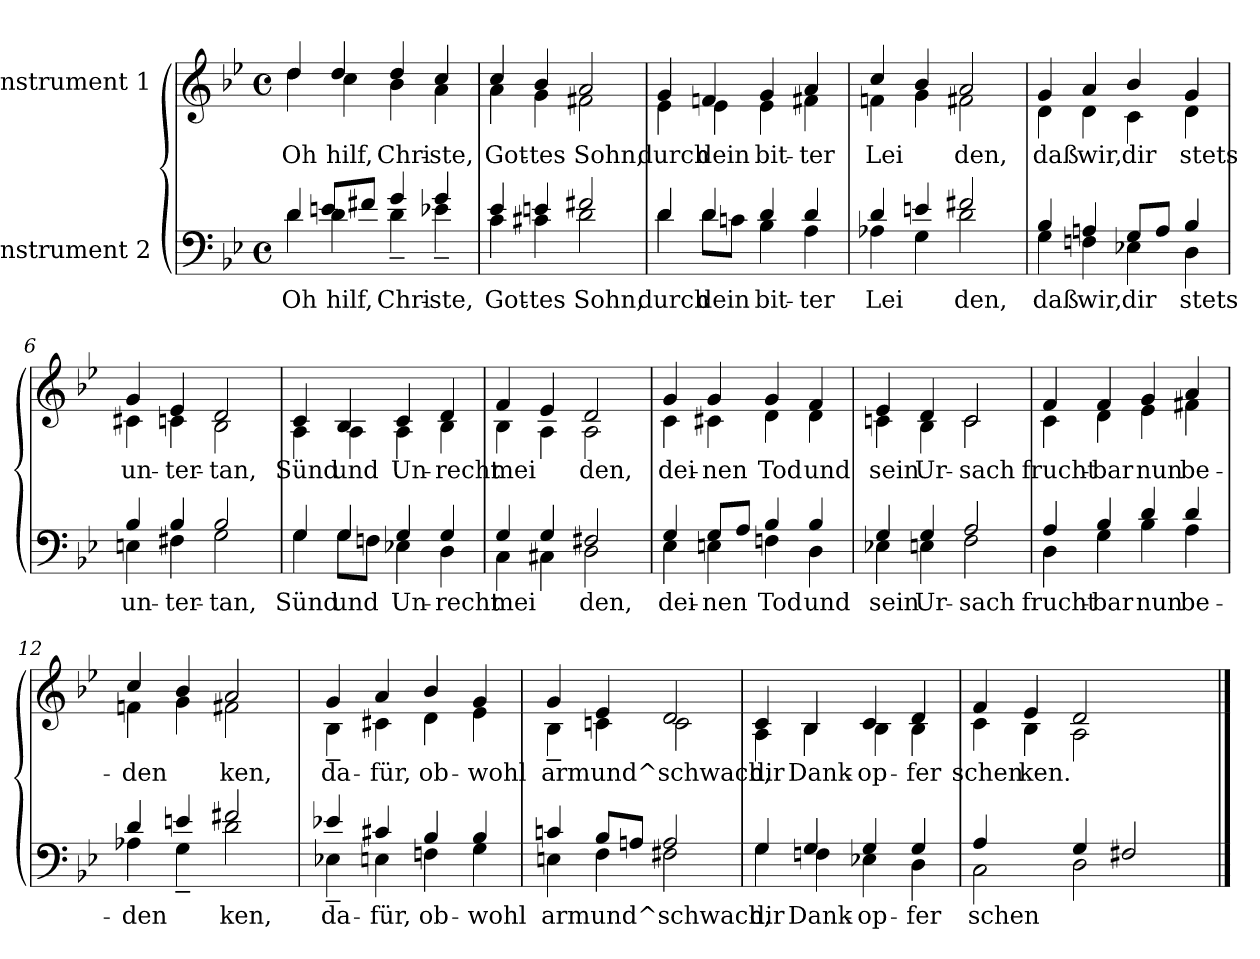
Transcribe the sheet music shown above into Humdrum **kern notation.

**kern	**text	**kern	**text
*part2	*part2	*part1	*part1
*staff2	*staff2	*staff1	*staff1
*I"Instrument 2	*	*I"Instrument 1	*
!!LO:PB:g=z
*stria5	*	*stria5	*
*clefF4	*	*clefG2	*
*k[b-e-]	*	*k[b-e-]	*
*B-:	*	*B-:	*
*M4/4	*	*M4/4	*
*met(c)	*	*met(c)	*
=1	=1	=1	=1
*^	*	*	*
!	!	!LO:LY:a:cj	!	!LO:LY:b:cj
*	*	*	*^	*
4d/	4d\	Oh	4dd/	4dd\	Oh
!	!	!LO:LY:a:cj	!	!	!LO:LY:b:cj
4d\	8en/L	hilf,	4dd/	4cc\	hilf,
!	!	!LO:LY:a:cj	!	!	!
.	8f#X/J	.	.	.	.
!	!	!LO:LY:a:cj	!	!	!LO:LY:b:cj
4g/	4d~>\	Chri-	4dd/	4b-\	Chri-
!	!	!LO:LY:a:cj	!	!	!LO:LY:b:cj
4g/	4e-X~>\	-ste,	4cc/	4a\	-ste,
=2	=2	=2	=2	=2	=2
!	!	!LO:LY:a:cj	!	!	!LO:LY:b:cj
4e-/	4c\	Got-	4cc/	4a\	Got-
!	!	!LO:LY:a:cj	!	!	!LO:LY:b:cj
4en/	4c#X\	-tes	4b-/	4g\	-tes
!	!	!LO:LY:a:cj	!	!	!LO:LY:b:cj
2f#X/	2d\	Sohn,	2a/	2f#X\	Sohn,
=3	=3	=3	=3	=3	=3
!	!	!LO:LY:a:cj	!	!	!LO:LY:b:cj
4d/	4d\	durch	4g/	4e-\	durch
!	!	!LO:LY:a:cj	!	!	!LO:LY:b:cj
4d/	8d\L	dein	4fn/	4e-\	dein
!	!	!LO:LY:a:cj	!	!	!
.	8cn\J	.	.	.	.
!	!	!LO:LY:a:cj	!	!	!LO:LY:b:cj
4d/	4B-\	bit-	4g/	4e-\	bit-
!	!	!LO:LY:a:cj	!	!	!LO:LY:b:cj
4d/	4A\	-ter	4a/	4f#X\	-ter
=4	=4	=4	=4	=4	=4
!	!	!LO:LY:a:cj	!	!	!LO:LY:b:cj
4d/	4A-X\	Lei-	4cc/	4fn\	Lei-
!	!	!LO:LY:a:cj	!	!	!LO:LY:b:cj
4en/	4G\	--	4b-/	4g\	--
!	!	!LO:LY:a:cj	!	!	!LO:LY:b:cj
2f#X/	2d\	-den,	2a/	2f#X\	-den,
!!LO:LB:g=z	!!
=5	=5	=5	=5	=5	=5
!	!	!LO:LY:a:cj	!	!	!LO:LY:b:cj
4B-/	4G\	daß	4g/	4d\	daß
!	!	!LO:LY:a:cj	!	!	!LO:LY:b:cj
4An/	4Fn\	wir,	4a/	4d\	wir,
!	!	!LO:LY:a:cj	!	!	!LO:LY:b:cj
4E-X\	8G/L	dir	4b-/	4c\	dir
!	!	!LO:LY:a:cj	!	!	!
.	8A/J	.	.	.	.
!	!	!LO:LY:a:cj	!	!	!LO:LY:b:cj
4B-/	4D\	stets	4g/	4d\	stets
=6	=6	=6	=6	=6	=6
!	!	!LO:LY:a:cj	!	!	!LO:LY:b:cj
4B-/	4En\	un-	4g/	4c#X\	un-
!	!	!LO:LY:a:cj	!	!	!LO:LY:b:cj
4B-/	4F#X\	-ter-	4e-/	4cn\	-ter-
!	!	!LO:LY:a:cj	!	!	!LO:LY:b:cj
2B-/	2G\	-tan,	2d/	2B-\	-tan,
=7	=7	=7	=7	=7	=7
!	!	!LO:LY:a:cj	!	!	!LO:LY:b:cj
4G/	4G\	Sünd	4c/	4A\	Sünd
!	!	!LO:LY:a:cj	!	!	!LO:LY:b:cj
4G/	8G\L	und	4B-/	4A\	und
!	!	!LO:LY:a:cj	!	!	!
.	8Fn\J	.	.	.	.
!	!	!LO:LY:a:cj	!	!	!LO:LY:b:cj
4G/	4E-X\	Un-	4c/	4A\	Un-
!	!	!LO:LY:a:cj	!	!	!LO:LY:b:cj
4G/	4D\	-recht	4d/	4B-\	-recht
=8	=8	=8	=8	=8	=8
!	!	!LO:LY:a:cj	!	!	!LO:LY:b:cj
4G/	4C\	mei-	4f/	4B-\	mei-
!	!	!LO:LY:a:cj	!	!	!LO:LY:b:cj
4G/	4C#X\	--	4e-/	4A\	--
!	!	!LO:LY:a:cj	!	!	!LO:LY:b:cj
2F#X/	2D\	-den,	2d/	2A\	-den,
!!LO:LB:g=z	!!
=9	=9	=9	=9	=9	=9
!	!	!LO:LY:a:cj	!	!	!LO:LY:b:cj
4G/	4E-\	dei-	4g/	4c\	dei-
!	!	!LO:LY:a:cj	!	!	!LO:LY:b:cj
4En\	8G/L	-nen	4g/	4c#X\	-nen
!	!	!LO:LY:a:cj	!	!	!
.	8A/J	.	.	.	.
!	!	!LO:LY:a:cj	!	!	!LO:LY:b:cj
4B-/	4Fn\	Tod	4g/	4d\	Tod
!	!	!LO:LY:a:cj	!	!	!LO:LY:b:cj
4B-/	4D\	und	4f/	4d\	und
=10	=10	=10	=10	=10	=10
!	!	!LO:LY:a:cj	!	!	!LO:LY:b:cj
4G/	4E-X\	sein	4e-/	4cn\	sein
!	!	!LO:LY:a:cj	!	!	!LO:LY:b:cj
4G/	4En\	Ur-	4d/	4B-\	Ur-
!	!	!LO:LY:a:cj	!	!	!LO:LY:b:cj
2A/	2F\	-sach	2c/	2c\	-sach
=11	=11	=11	=11	=11	=11
!	!	!LO:LY:a:cj	!	!	!LO:LY:b:cj
4A/	4D\	frucht-	4f/	4c\	frucht-
!	!	!LO:LY:a:cj	!	!	!LO:LY:b:cj
4B-/	4G\	-bar	4f/	4d\	-bar
!	!	!LO:LY:a:cj	!	!	!LO:LY:b:cj
4d/	4B-\	nun	4g/	4e-\	nun
!	!	!LO:LY:a:cj	!	!	!LO:LY:b:cj
4d/	4A\	be-	4a/	4f#X\	be-
=12	=12	=12	=12	=12	=12
!	!	!LO:LY:a:cj	!	!	!LO:LY:b:cj
4d/	4A-X\	-den-	4cc/	4fn\	-den-
!	!	!LO:LY:a:cj	!	!	!LO:LY:b:cj
4en/	4G~>\	--	4b-/	4g\	--
!	!	!LO:LY:a:cj	!	!	!LO:LY:b:cj
2f#X/	2d\	-ken,	2a/	2f#X\	-ken,
!!LO:PB:g=z	!!
=13	=13	=13	=13	=13	=13
!	!	!LO:LY:a:cj	!	!	!LO:LY:b:cj
4e-X/	4E-X~>\	da-	4g/	4B-~>\	da-
!	!	!LO:LY:a:cj	!	!	!LO:LY:b:cj
4c#X/	4En\	-für,	4a/	4c#X\	-für,
!	!	!LO:LY:a:cj	!	!	!LO:LY:b:cj
4B-/	4Fn\	ob-	4b-/	4d\	ob-
!	!	!LO:LY:a:cj	!	!	!LO:LY:b:cj
4B-/	4G\	-wohl	4g/	4e-\	-wohl
=14	=14	=14	=14	=14	=14
!	!	!LO:LY:a:cj	!	!	!LO:LY:b:cj
4cn/	4En\	arm	4g/	4B-~>\	arm
!	!	!LO:LY:a:cj	!	!	!LO:LY:b:cj
4F\	8B-/L	und^schwach,	4e-/	4cn\	und^schwach,
!	!	!LO:LY:a:cj	!	!	!
.	8An/J	.	.	.	.
!	!	!LO:LY:a:cj	!	!	!LO:LY:b:cj
2A/	2F#X\	.	2d/	2c\	.
=15	=15	=15	=15	=15	=15
!	!	!LO:LY:a:cj	!	!	!LO:LY:b:cj
4G/	4G\	dir	4c/	4A\	dir
!	!	!LO:LY:a:cj	!	!	!LO:LY:b:cj
4G/	4Fn\	Dank-	4B-/	4B-\	Dank-
!	!	!LO:LY:a:cj	!	!	!LO:LY:b:cj
4G/	4E-X\	-op-	4c/	4B-\	-op-
!	!	!LO:LY:a:cj	!	!	!LO:LY:b:cj
4G/	4D\	-fer	4d/	4B-\	-fer
=16	=16	=16	=16	=16	=16
!	!	!LO:LY:a:cj	!	!	!LO:LY:b:cj
2C\	4A/	schen	4f/	4c\	schen
!	!	!	!	!	!LO:LY:b:cj
.	4ryy	.	4e-/	4B-\	ken.
!	!	!LO:LY:a:cj	!	!	!
!	!	!LO:LY:a:cj	!	!	!LO:LY:b:cj
4G/	2D\	.	2d/	2A\	.
2F#X/	.	.	.	.	.
.	4ryy	.	4ryy	4ryy	.
*v	*v	*	*	*	*
*	*	*v	*v	*
==	==	==	==
*-	*-	*-	*-
